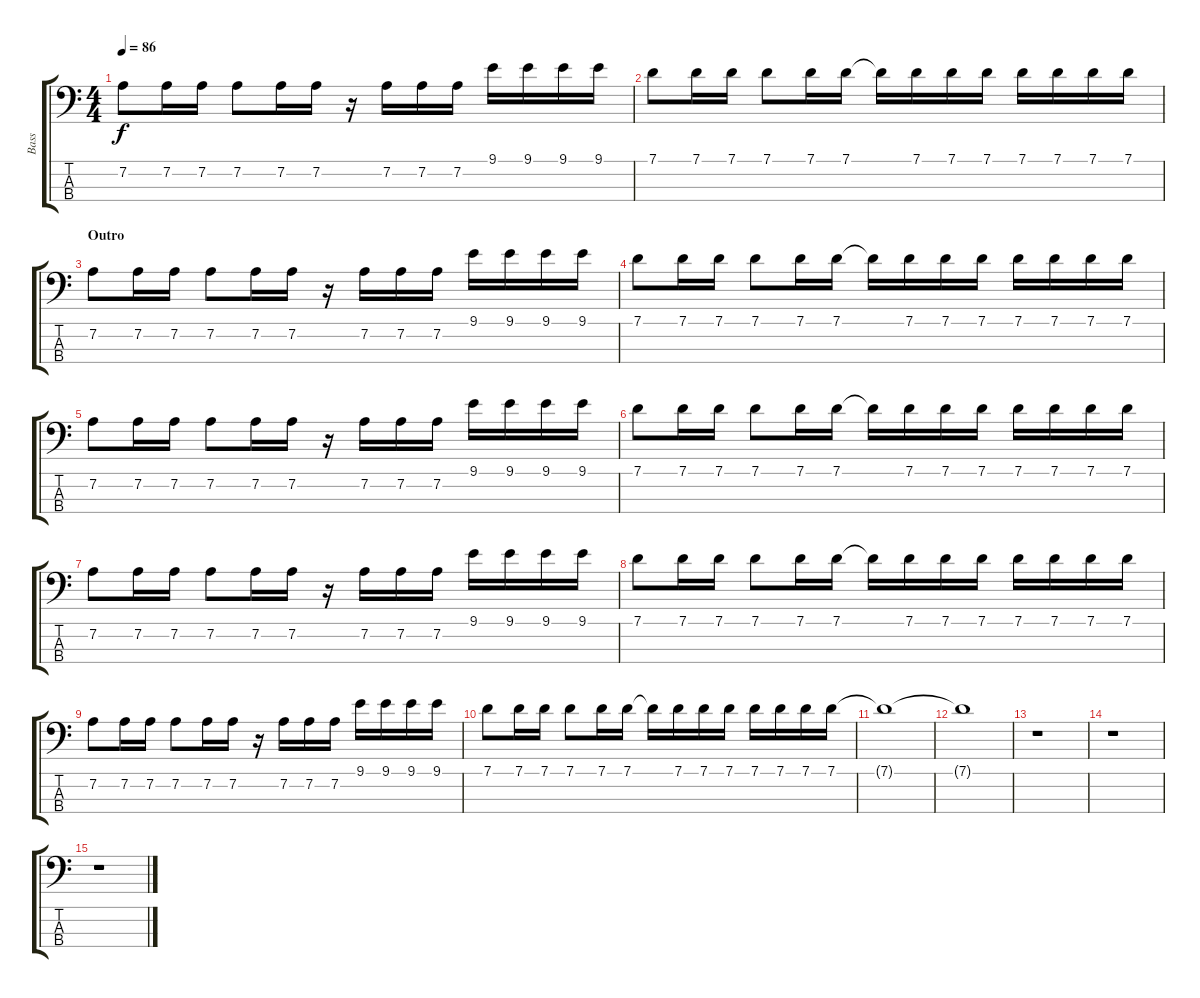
\track ("Bass" "Bass") {instrument electricbassfinger}
\staff {score tabs}
\tuning (G2 D2 A1 E1) {hide}
\ts (4 4)
\tempo 86
\clef f4
\ks c
7.2.8{dy f} 7.2.16 7.2.16 7.2.8 7.2.16 7.2.16 r.16 7.2.16 7.2.16 7.2.16 9.1.16 9.1.16 9.1.16 9.1.16 |
7.1.8 7.1.16 7.1.16 7.1.8 7.1.16 7.1.16 7.1{t}.16 7.1.16 7.1.16 7.1.16 7.1.16 7.1.16 7.1.16 7.1.16 |
\section ("" "Outro")
7.2.8 7.2.16 7.2.16 7.2.8 7.2.16 7.2.16 r.16 7.2.16 7.2.16 7.2.16 9.1.16 9.1.16 9.1.16 9.1.16 |
7.1.8 7.1.16 7.1.16 7.1.8 7.1.16 7.1.16 7.1{t}.16 7.1.16 7.1.16 7.1.16 7.1.16 7.1.16 7.1.16 7.1.16 |
7.2.8 7.2.16 7.2.16 7.2.8 7.2.16 7.2.16 r.16 7.2.16 7.2.16 7.2.16 9.1.16 9.1.16 9.1.16 9.1.16 |
7.1.8 7.1.16 7.1.16 7.1.8 7.1.16 7.1.16 7.1{t}.16 7.1.16 7.1.16 7.1.16 7.1.16 7.1.16 7.1.16 7.1.16 |
7.2.8 7.2.16 7.2.16 7.2.8 7.2.16 7.2.16 r.16 7.2.16 7.2.16 7.2.16 9.1.16 9.1.16 9.1.16 9.1.16 |
7.1.8 7.1.16 7.1.16 7.1.8 7.1.16 7.1.16 7.1{t}.16 7.1.16 7.1.16 7.1.16 7.1.16 7.1.16 7.1.16 7.1.16 |
7.2.8 7.2.16 7.2.16 7.2.8 7.2.16 7.2.16 r.16 7.2.16 7.2.16 7.2.16 9.1.16 9.1.16 9.1.16 9.1.16 |
7.1.8 7.1.16 7.1.16 7.1.8 7.1.16 7.1.16 7.1{t}.16 7.1.16 7.1.16 7.1.16 7.1.16 7.1.16 7.1.16 7.1.16 |
7.1{t}.1 |
7.1{t}.1 |
r.1 |
r.1 |
r.1
